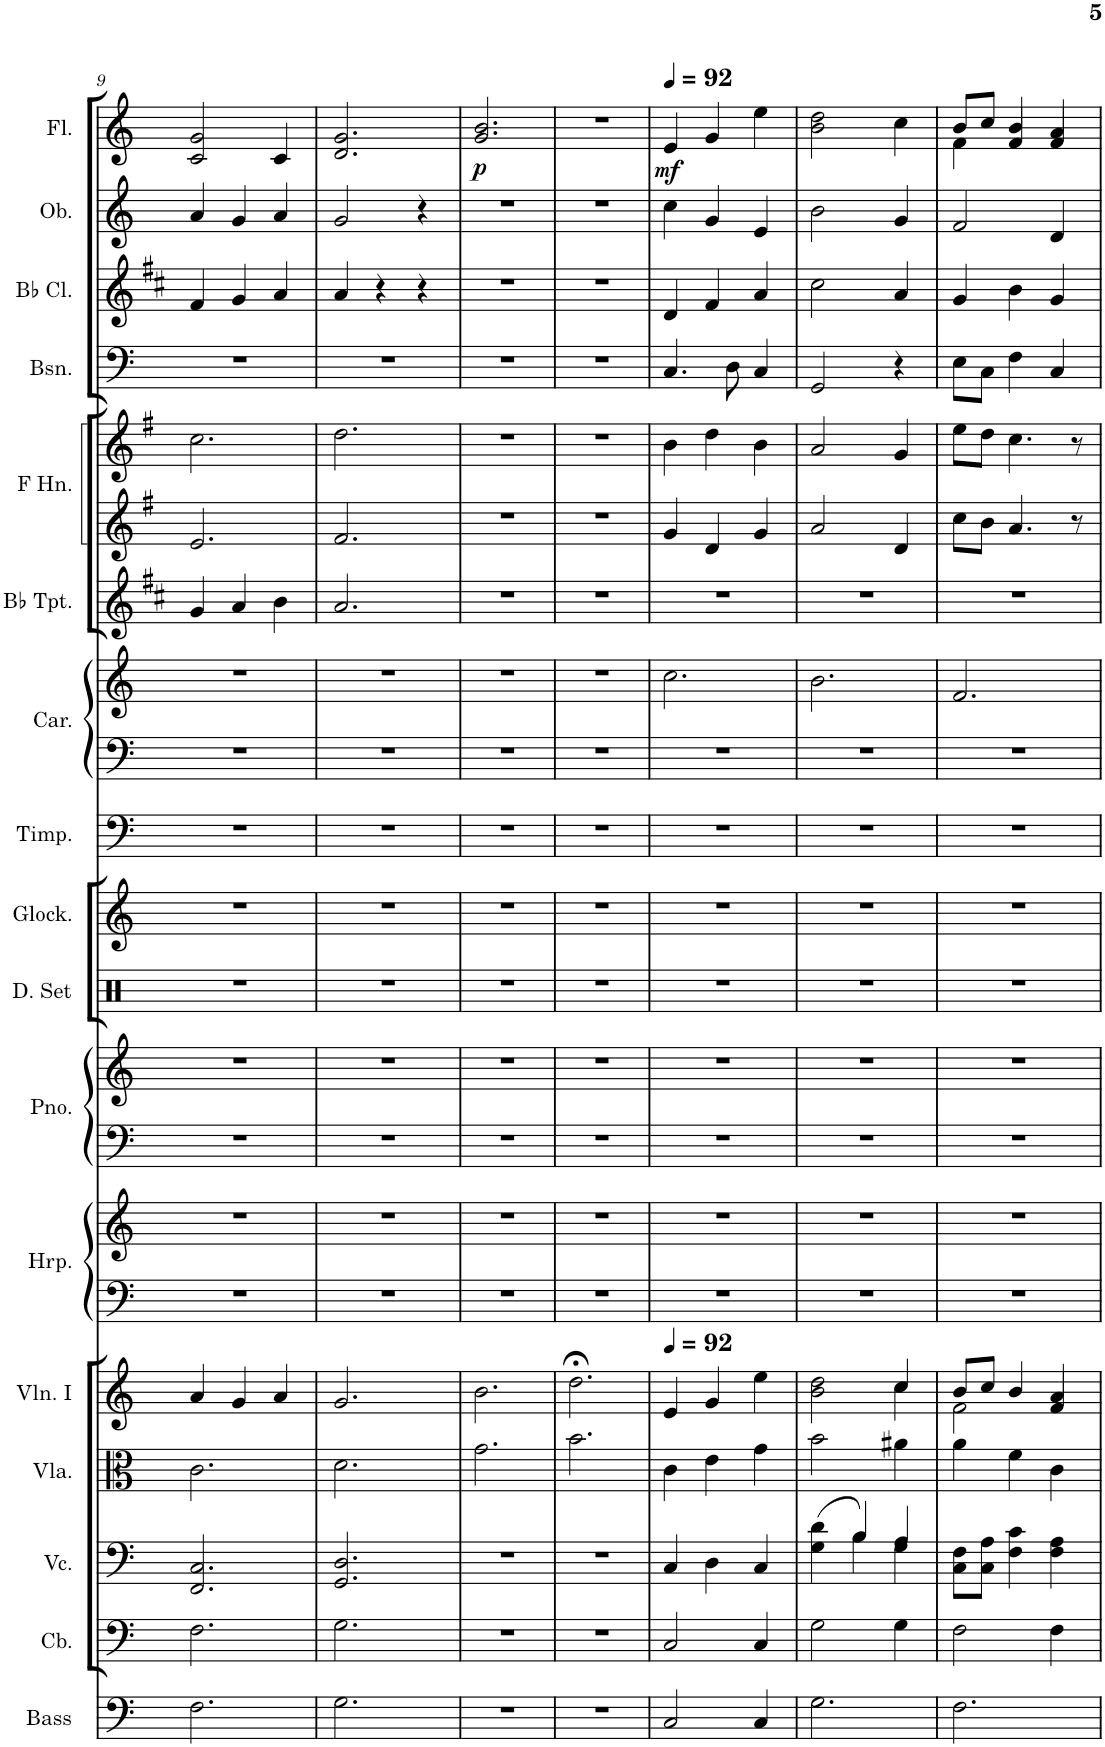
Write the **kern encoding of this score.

**kern	**kern	**kern	**kern	**kern	**kern	**kern	**kern	**kern	**kern	**kern	**kern	**kern	**kern	**kern	**kern	**kern	**kern	**kern	**kern	**kern	**dynam
*part17	*part16	*part15	*part14	*part13	*part12	*part12	*part11	*part11	*part10	*part9	*part8	*part7	*part7	*part6	*part5	*part5	*part4	*part3	*part2	*part1	*part1
*staff21	*staff20	*staff19	*staff18	*staff17	*staff16	*staff15	*staff14	*staff13	*staff12	*staff11	*staff10	*staff9	*staff8	*staff7	*staff6	*staff5	*staff4	*staff3	*staff2	*staff1	*staff1
*I"Acoustic Bass	*I"Contrabasses	*I"Violoncellos	*I"Violas	*I"Violins I	*I"Harp	*	*I"Grand Piano	*	*I"Drumset	*I"Glockenspiel	*I"Timpani	*I"Carillon	*	*I"Trumpets in Bb	*I"Horns in F	*	*I"Bassoons	*I"Clarinets in Bb	*I"Oboes	*I"Flutes	*
*I'Bass	*I'Cb.	*I'Vc.	*I'Vla.	*I'Vln. I	*I'Hrp.	*	*I'Pno.	*	*I'D. Set	*I'Glock.	*I'Timp.	*I'Car.	*	*	*	*	*I'Bsn.	*	*I'Ob.	*I'Fl.	*
!!LO:PB:g=z
*clefF4	*clefF4	*clefF4	*clefC3	*clefG2	*clefF4	*clefG2	*clefF4	*clefG2	*clefX	*clefG2	*clefF4	*clefF4	*clefG2	*clefG2	*clefG2	*clefG2	*clefF4	*clefG2	*clefG2	*clefG2	*
*Trd7c12	*Trd7c12	*	*	*	*	*	*	*	*	*Trd-14c-24	*	*	*	*Trd1c2	*Trd4c7	*Trd4c7	*	*Trd1c2	*	*	*
*k[]	*k[]	*k[]	*k[]	*k[]	*k[]	*k[]	*k[]	*k[]	*k[]	*k[]	*k[]	*k[]	*k[]	*k[f#c#]	*k[f#]	*k[f#]	*k[]	*k[f#c#]	*k[]	*k[]	*
*M3/4	*M3/4	*M3/4	*M3/4	*M3/4	*M3/4	*M3/4	*M3/4	*M3/4	*M3/4	*M3/4	*M3/4	*M3/4	*M3/4	*M3/4	*M3/4	*M3/4	*M3/4	*M3/4	*M3/4	*M3/4	*
=9	=9	=9	=9	=9	=9	=9	=9	=9	=9	=9	=9	=9	=9	=9	=9	=9	=9	=9	=9	=9	=9
2.F\	2.F\	2.FF/ 2.C/	2.c\	4a/	2.r	2.r	2.r	2.r	2.r	2.r	2.r	2.r	2.r	4g/	2.e/	2.cc\	2.r	4f#/	4a/	2c/ 2g/	.
.	.	.	.	4g/	.	.	.	.	.	.	.	.	.	4a/	.	.	.	4g/	4g/	.	.
.	.	.	.	4a/	.	.	.	.	.	.	.	.	.	4b\	.	.	.	4a/	4a/	4c/	.
=10	=10	=10	=10	=10	=10	=10	=10	=10	=10	=10	=10	=10	=10	=10	=10	=10	=10	=10	=10	=10	=10
2.G\	2.G\	2.GG/ 2.D/	2.d\	2.g/	2.r	2.r	2.r	2.r	2.r	2.r	2.r	2.r	2.r	2.a/	2.f#/	2.dd\	2.r	4a/	2g/	2.d/ 2.g/	.
.	.	.	.	.	.	.	.	.	.	.	.	.	.	.	.	.	.	4r	.	.	.
.	.	.	.	.	.	.	.	.	.	.	.	.	.	.	.	.	.	4r	4r	.	.
=11	=11	=11	=11	=11	=11	=11	=11	=11	=11	=11	=11	=11	=11	=11	=11	=11	=11	=11	=11	=11	=11
!	!	!	!	!	!	!	!	!	!	!	!	!	!	!	!	!	!	!	!	!	!LO:DY:b
2.r	2.r	2.r	2.g\	2.b\	2.r	2.r	2.r	2.r	2.r	2.r	2.r	2.r	2.r	2.r	2.r	2.r	2.r	2.r	2.r	2.g/ 2.b/	p
=12	=12	=12	=12	=12	=12	=12	=12	=12	=12	=12	=12	=12	=12	=12	=12	=12	=12	=12	=12	=12	=12
2.r	2.r	2.r	2.b\	2.dd;<\	2.r	2.r	2.r	2.r	2.r	2.r	2.r	2.r	2.r	2.r	2.r	2.r	2.r	2.r	2.r	2.r	.
=13	=13	=13	=13	=13	=13	=13	=13	=13	=13	=13	=13	=13	=13	=13	=13	=13	=13	=13	=13	=13	=13
*	*	*	*	*MM92	*	*	*	*	*	*	*	*	*	*	*	*	*	*	*	*MM92	*
!	!	!	!	!	!	!	!	!	!	!	!	!	!	!	!	!	!	!	!	!	!LO:DY:b
2C/	2C/	4C/	4c\	4e/	2.r	2.r	2.r	2.r	2.r	2.r	2.r	2.r	2.cc\	2.r	4g/	4b\	4.C/	4d/	4cc\	4e/	mf
.	.	4D\	4e\	4g/	.	.	.	.	.	.	.	.	.	.	4d/	4dd\	.	4f#/	4g/	4g/	.
.	.	.	.	.	.	.	.	.	.	.	.	.	.	.	.	.	8D\	.	.	.	.
4C/	4C/	4C/	4g\	4ee\	.	.	.	.	.	.	.	.	.	.	4g/	4b\	4C/	4a/	4e/	4ee\	.
=14	=14	=14	=14	=14	=14	=14	=14	=14	=14	=14	=14	=14	=14	=14	=14	=14	=14	=14	=14	=14	=14
2.G\	2G\	(4G\ 4d\	2b\	2b\ 2dd\	2.r	2.r	2.r	2.r	2.r	2.r	2.r	2.r	2.b\	2.r	2a/	2a/	2GG/	2cc#\	2b\	2b\ 2dd\	.
.	.	4B\)	.	.	.	.	.	.	.	.	.	.	.	.	.	.	.	.	.	.	.
.	4G\	4G\	4a#X\	4cc\	.	.	.	.	.	.	.	.	.	.	4d/	4g/	4r	4a/	4g/	4cc\	.
=15	=15	=15	=15	=15	=15	=15	=15	=15	=15	=15	=15	=15	=15	=15	=15	=15	=15	=15	=15	=15	=15
*	*	*	*	*^	*	*	*	*	*	*	*	*	*	*	*	*	*	*	*	*^	*
2.F\	2F\	8C\ 8F\L	4a\	8b/L	2f\	2.r	2.r	2.r	2.r	2.r	2.r	2.r	2.r	2.f/	2.r	8cc\L	8ee\L	8E\L	4g/	2f/	8b/L	4f\	.
.	.	8C\ 8A\J	.	8cc/J	.	.	.	.	.	.	.	.	.	.	.	8b\J	8dd\J	8C\J	.	.	8cc/J	.	.
.	.	4F\ 4c\	4f\	4b/	.	.	.	.	.	.	.	.	.	.	.	4.a/	4.cc\	4F\	4b\	.	4b/	4f/	.
.	4F\	4F\ 4A\	4c\	4a/	4f/	.	.	.	.	.	.	.	.	.	.	.	.	4C/	4g/	4d/	4a/	4f/	.
.	.	.	.	.	.	.	.	.	.	.	.	.	.	.	.	8r	8r	.	.	.	.	.	.
*	*	*	*	*v	*v	*	*	*	*	*	*	*	*	*	*	*	*	*	*	*	*v	*v	*
=	=	=	=	=	=	=	=	=	=	=	=	=	=	=	=	=	=	=	=	=	=
*-	*-	*-	*-	*-	*-	*-	*-	*-	*-	*-	*-	*-	*-	*-	*-	*-	*-	*-	*-	*-	*-
